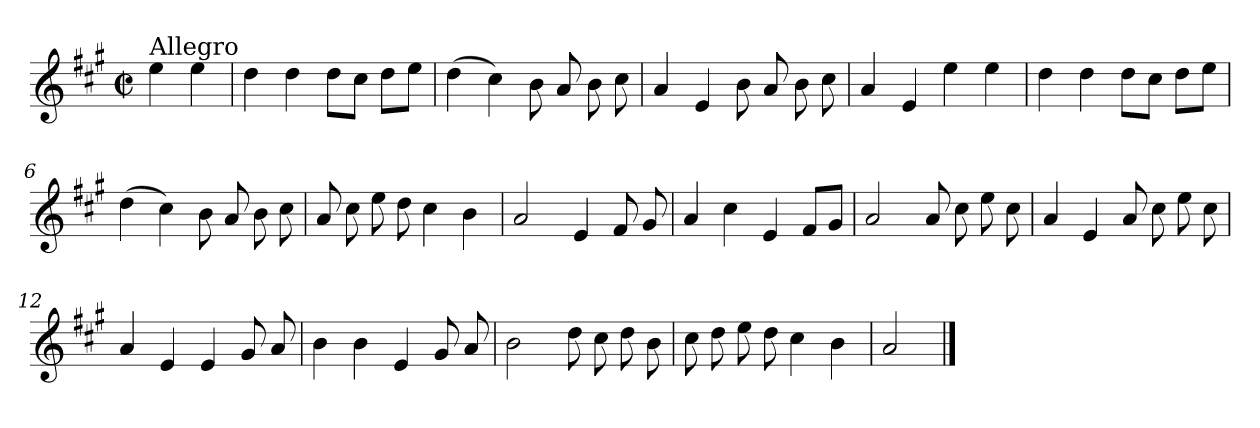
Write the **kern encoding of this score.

**kern
*part1
*staff1
*clefG2
*k[f#c#g#]
*A:
*M2/2
*met(c|)
=
!LO:TX:a:t=Allegro
4ee\
4ee\
=1
4dd\
4dd\
8dd\L
8cc#\J
8dd\L
8ee\J
=2
(>4dd\
4cc#\)
8b\
8a/
8b\
8cc#\
=3
4a/
4e/
8b\
8a/
8b\
8cc#\
=4
4a/
4e/
4ee\
4ee\
!!LO:LB:g=z
=5
4dd\
4dd\
8dd\L
8cc#\J
8dd\L
8ee\J
=6
(>4dd\
4cc#\)
8b\
8a/
8b\
8cc#\
=7
8a/
8cc#\
8ee\
8dd\
4cc#\
4b\
=8
2a/
4e/
8f#/
8g#/
=9
4a/
4cc#\
4e/
8f#/L
8g#/J
!!LO:LB:g=z
=10
2a/
8a/
8cc#\
8ee\
8cc#\
=11
4a/
4e/
8a/
8cc#\
8ee\
8cc#\
=12
4a/
4e/
4e/
8g#/
8a/
=13
4b\
4b\
4e/
8g#/
8a/
=14
2b\
8dd\
8cc#\
8dd\
8b\
!!LO:LB:g=z
=15
8cc#\
8dd\
8ee\
8dd\
4cc#\
4b\
=16
2a/
==
*-
